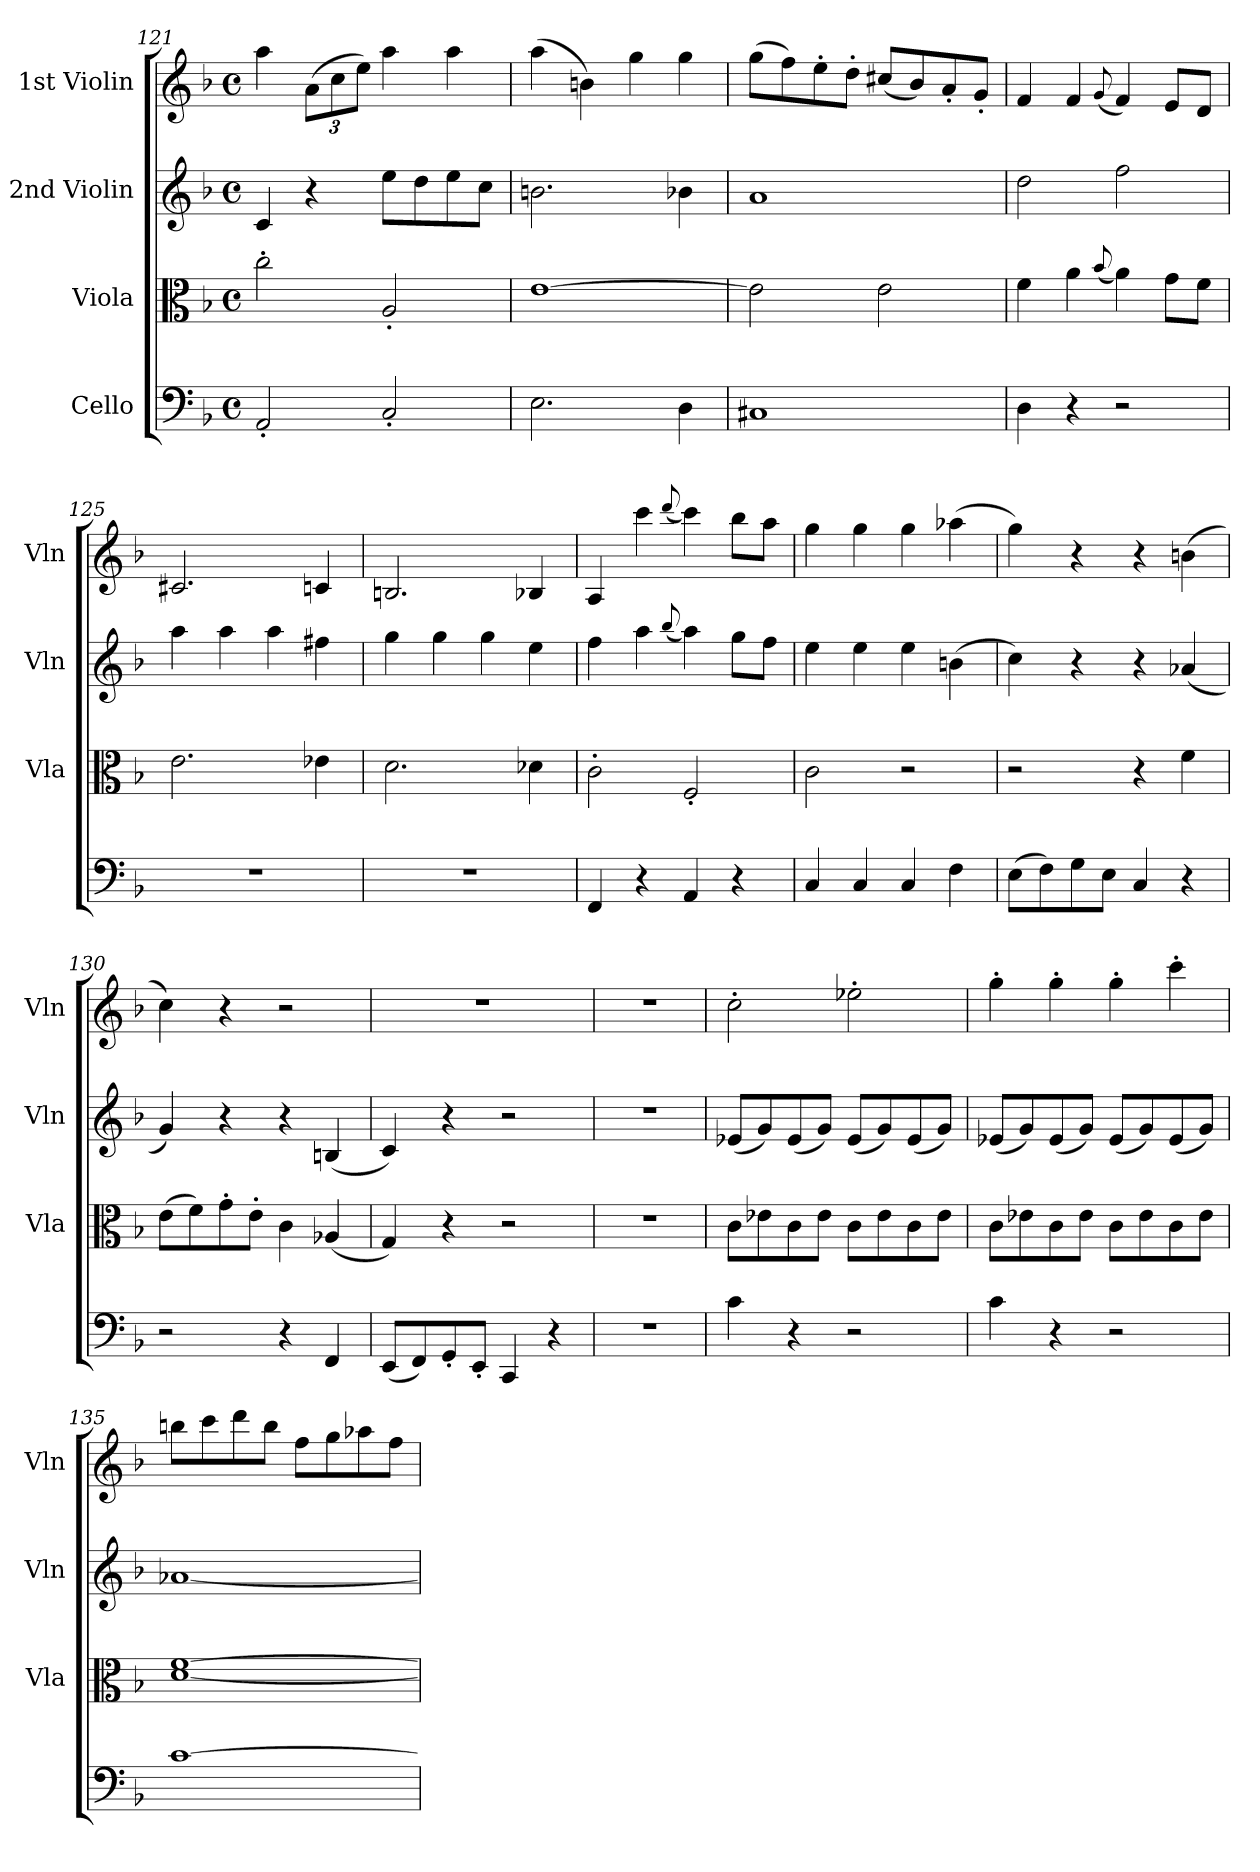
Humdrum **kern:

**kern	**kern	**kern	**kern
*part4	*part3	*part2	*part1
*staff4	*staff3	*staff2	*staff1
*I"Cello	*I"Viola	*I"2nd Violin	*I"1st Violin
*	*I'Vla	*I'Vln	*I'Vln
*clefF4	*clefC3	*clefG2	*clefG2
*k[b-]	*k[b-]	*k[b-]	*k[b-]
*F:	*F:	*F:	*F:
*M4/4	*M4/4	*M4/4	*M4/4
*met(c)	*met(c)	*met(c)	*met(c)
=121	=121	=121	=121
2AA'	2cc'	4c	4aa
.	.	4r	(12aL
.	.	.	12cc
.	.	.	12eeJ)
2C'	2A'	8eeL	4aa
.	.	8dd	.
.	.	8ee	4aa
.	.	8ccJ	.
=122	=122	=122	=122
2.E	[1e	2.bn	(4aa
.	.	.	4bn)
.	.	.	4gg
4D	.	4b-X	4gg
=123	=123	=123	=123
1C#X	2e]	1a	(8ggL
.	.	.	8ff)
.	.	.	8ee'
.	.	.	8dd'J
.	2e	.	(8cc#XL
.	.	.	8b-)
.	.	.	8a'
.	.	.	8g'J
=124	=124	=124	=124
4D	4f	2dd	4f
4r	4a	.	4f
.	(8qqb-/	.	(8qqg/
2r	4a)	2ff	4f)
.	8gL	.	8eL
.	8fJ	.	8dJ
=125	=125	=125	=125
1r	2.e	4aa	2.c#X
.	.	4aa	.
.	.	4aa	.
.	4e-X	4ff#X	4cn
=126	=126	=126	=126
1r	2.d	4gg	2.Bn
.	.	4gg	.
.	.	4gg	.
.	4d-X	4ee	4B-X
=127	=127	=127	=127
4FF	2c'	4ff	4A
4r	.	4aa	4ccc
.	.	(8qqbb-/	(8qqddd/
4AA	2F'	4aa)	4ccc)
4r	.	8ggL	8bb-L
.	.	8ffJ	8aaJ
=128	=128	=128	=128
4C	2c	4ee	4gg
4C	.	4ee	4gg
4C	2r	4ee	4gg
4F	.	(4bn	(4aa-X
=129	=129	=129	=129
(8EL	2r	4cc)	4gg)
8F)	.	.	.
8G	.	4r	4r
8EJ	.	.	.
4C	4r	4r	4r
4r	4f	(4a-X	(4bn
=130	=130	=130	=130
2r	(8eL	4g)	4cc)
.	8f)	.	.
.	8g'	4r	4r
.	8e'J	.	.
4r	4c	4r	2r
4FF	(4A-X	(4Bn	.
=131	=131	=131	=131
(8EEL	4G)	4c)	1r
8FF)	.	.	.
8GG'	4r	4r	.
8EE'J	.	.	.
4CC	2r	2r	.
4r	.	.	.
=132	=132	=132	=132
1r	1r	1r	1r
=133	=133	=133	=133
4c	8cL	(8e-XL	2cc'
.	8e-X	8g)	.
4r	8c	(8e-	.
.	8e-J	8gJ)	.
2r	8cL	(8e-L	2ee-X'
.	8e-	8g)	.
.	8c	(8e-	.
.	8e-J	8gJ)	.
=134	=134	=134	=134
4c	8cL	(8e-XL	4gg'
.	8e-X	8g)	.
4r	8c	(8e-	4gg'
.	8e-J	8gJ)	.
2r	8cL	(8e-L	4gg'
.	8e-	8g)	.
.	8c	(8e-	4ccc'
.	8e-J	8gJ)	.
=135	=135	=135	=135
[1c	[1d [1f	[1a-X	8bbnL
.	.	.	8ccc
.	.	.	8ddd
.	.	.	8bbJ
.	.	.	8ffL
.	.	.	8gg
.	.	.	8aa-X
.	.	.	8ffJ
=	=	=	=
*-	*-	*-	*-
